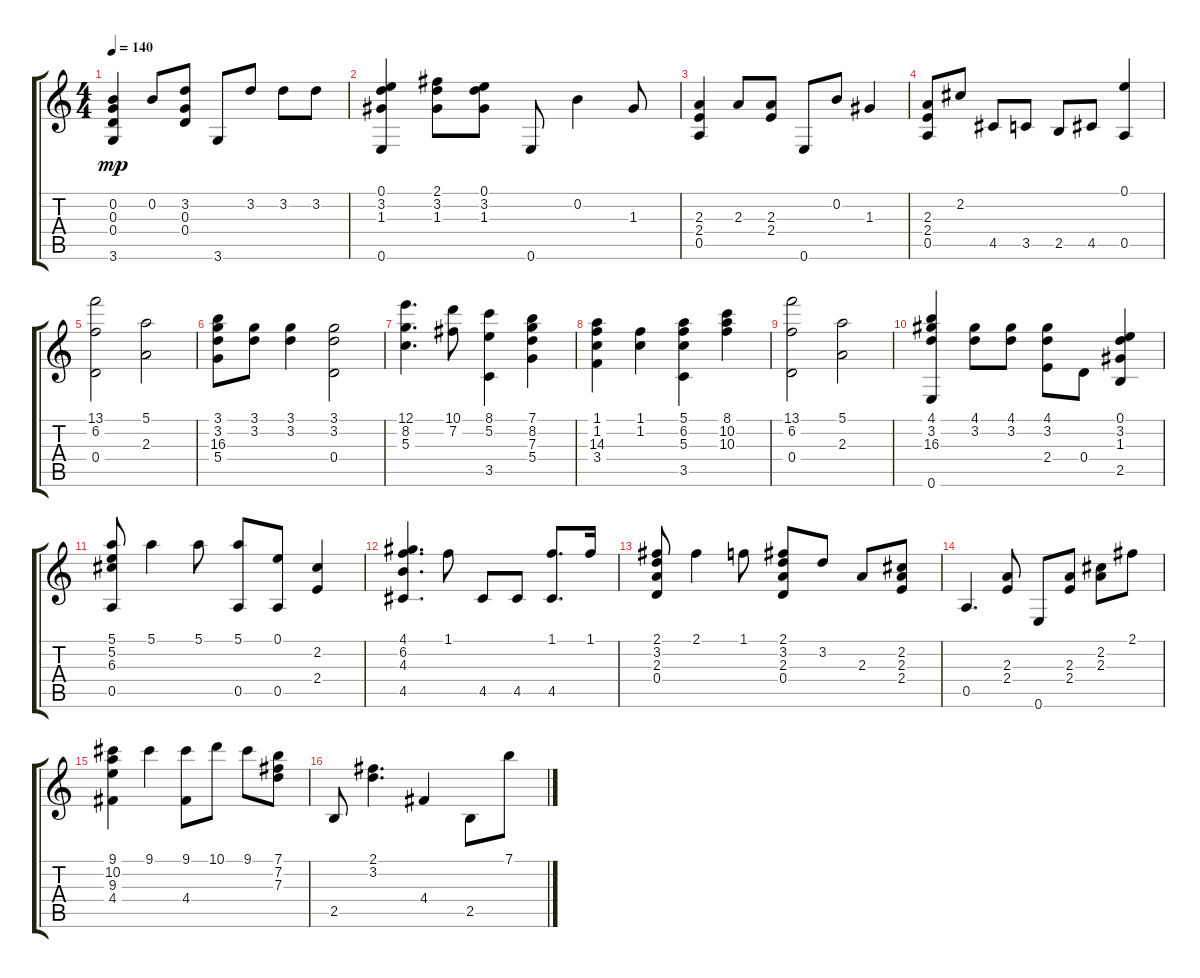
\track "" {instrument acousticguitarnylon}
\staff {score tabs}
\tuning (E4 B3 G3 D3 A2 E2) {hide}
\ts (4 4)
\tempo 140
\clef g2
\ks c
(0.2 0.3 0.4 3.6).4{dy mp} 0.2.8 (3.2 0.3 0.4).8 3.6.8 3.2.8 3.2.8 3.2.8 |
(0.1 3.2 1.3 0.6).4 (2.1 3.2 1.3).8 (0.1 3.2 1.3).8 0.6.8 0.2.4 1.3.8 |
(2.3 2.4 0.5).4 2.3.8 (2.3 2.4).8 0.6.8 0.2.8 1.3.4 |
(2.3 2.4 0.5).8 2.2.8 4.5.8 3.5.8 2.5.8 4.5.8 (0.1 0.5).4 |
(13.1 6.2 0.4).2 (5.1 2.3).2 |
(3.1 3.2 16.3 5.4).8 (3.1 3.2).8 (3.1 3.2).4 (3.1 3.2 0.4).2 |
(12.1 8.2 5.3).4{d} (10.1 7.2).8 (8.1 5.2 3.5).4 (7.1 8.2 7.3 5.4).4 |
(1.1 1.2 14.3 3.4).4 (1.1 1.2).4 (5.1 6.2 5.3 3.5).4 (8.1 10.2 10.3).4 |
(13.1 6.2 0.4).2 (5.1 2.3).2 |
(4.1 3.2 16.3 0.6).4 (4.1 3.2).8 (4.1 3.2).8 (4.1 3.2 2.4).8 0.4.8 (0.1 3.2 1.3 2.5).4 |
(5.1 5.2 6.3 0.5).8 5.1.4 5.1.8 (5.1 0.5).8 (0.1 0.5).8 (2.2 2.4).4 |
(4.1 6.2 4.3 4.5).4{d} 1.1.8 4.5.8 4.5.8 (1.1 4.5).8{d} 1.1.16 |
(2.1 3.2 2.3 0.4).8 2.1.4 1.1.8 (2.1 3.2 2.3 0.4).8 3.2.8 2.3.8 (2.2 2.3 2.4).8 |
0.5.4{d} (2.3 2.4).8 0.6.8 (2.3 2.4).8 (2.2 2.3).8 2.1.8 |
(9.1 10.2 9.3 4.4).4 9.1.4 (9.1 4.4).8 10.1.8 9.1.8 (7.1 7.2 7.3).8 |
2.5.8 (2.1 3.2).4{d} 4.4.4 2.5.8 7.1.8
